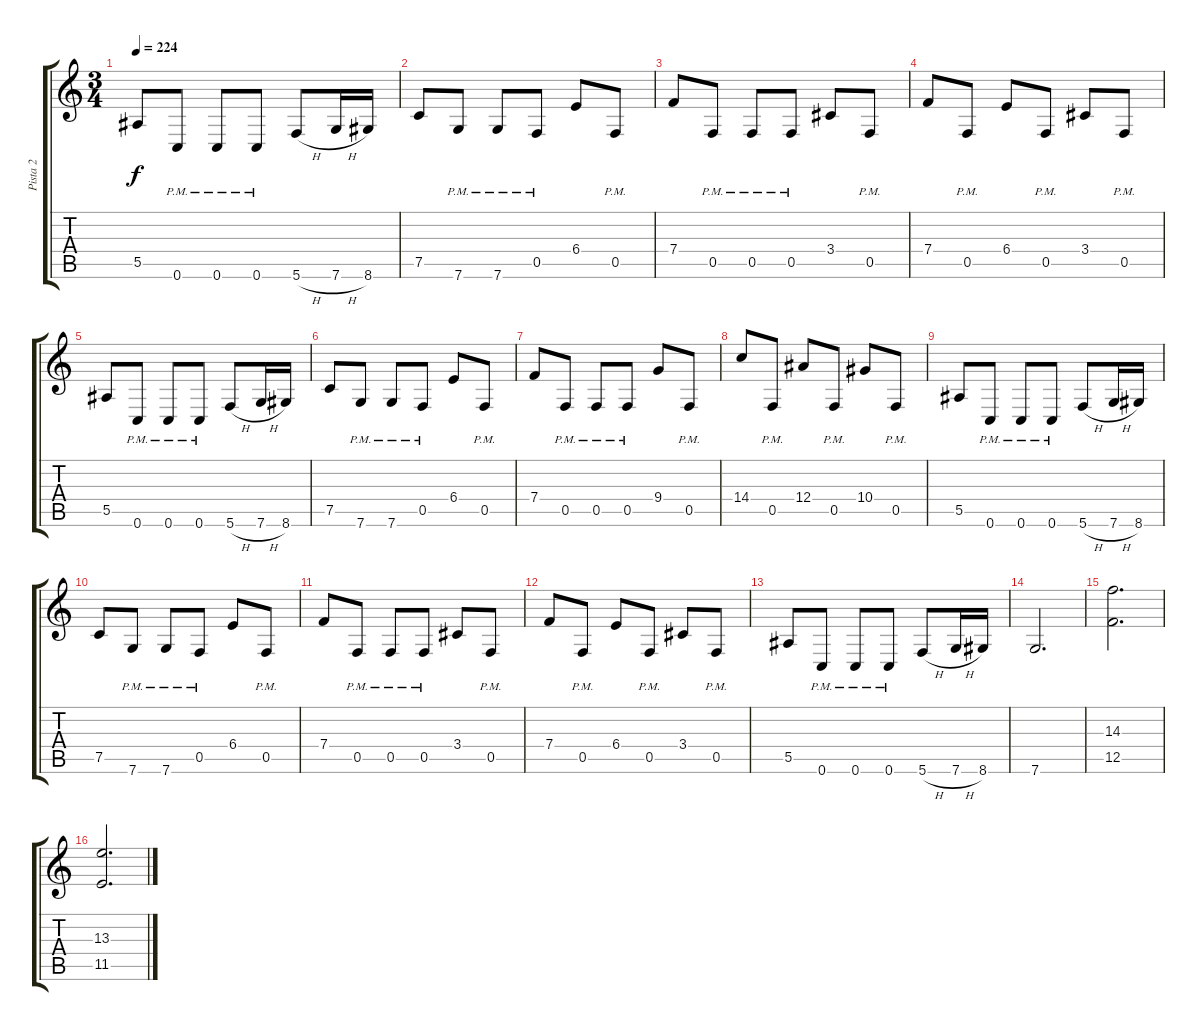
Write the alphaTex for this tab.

\track ("Pista 2" "Pista 2") {instrument distortionguitar}
\staff {score tabs}
\tuning (C4 G3 Eb3 Bb2 F2 C2) {hide}
\ts (3 4)
\tempo 224
\clef g2
\ks c
5.5.8{dy f} 0.6{pm}.8 0.6{pm}.8 0.6{pm}.8 5.6{h}.8 7.6{h}.16 8.6.16 |
7.5.8 7.6{pm}.8 7.6{pm}.8 0.5{pm}.8 6.4.8 0.5{pm}.8 |
7.4.8 0.5{pm}.8 0.5{pm}.8 0.5{pm}.8 3.4.8 0.5{pm}.8 |
7.4.8 0.5{pm}.8 6.4.8 0.5{pm}.8 3.4.8 0.5{pm}.8 |
5.5.8 0.6{pm}.8 0.6{pm}.8 0.6{pm}.8 5.6{h}.8 7.6{h}.16 8.6.16 |
7.5.8 7.6{pm}.8 7.6{pm}.8 0.5{pm}.8 6.4.8 0.5{pm}.8 |
7.4.8 0.5{pm}.8 0.5{pm}.8 0.5{pm}.8 9.4.8 0.5{pm}.8 |
14.4.8 0.5{pm}.8 12.4.8 0.5{pm}.8 10.4.8 0.5{pm}.8 |
5.5.8 0.6{pm}.8 0.6{pm}.8 0.6{pm}.8 5.6{h}.8 7.6{h}.16 8.6.16 |
7.5.8 7.6{pm}.8 7.6{pm}.8 0.5{pm}.8 6.4.8 0.5{pm}.8 |
7.4.8 0.5{pm}.8 0.5{pm}.8 0.5{pm}.8 3.4.8 0.5{pm}.8 |
7.4.8 0.5{pm}.8 6.4.8 0.5{pm}.8 3.4.8 0.5{pm}.8 |
5.5.8 0.6{pm}.8 0.6{pm}.8 0.6{pm}.8 5.6{h}.8 7.6{h}.16 8.6.16 |
7.6.2{d} |
(14.3 12.5).2{d} |
(13.3 11.5).2{d}
